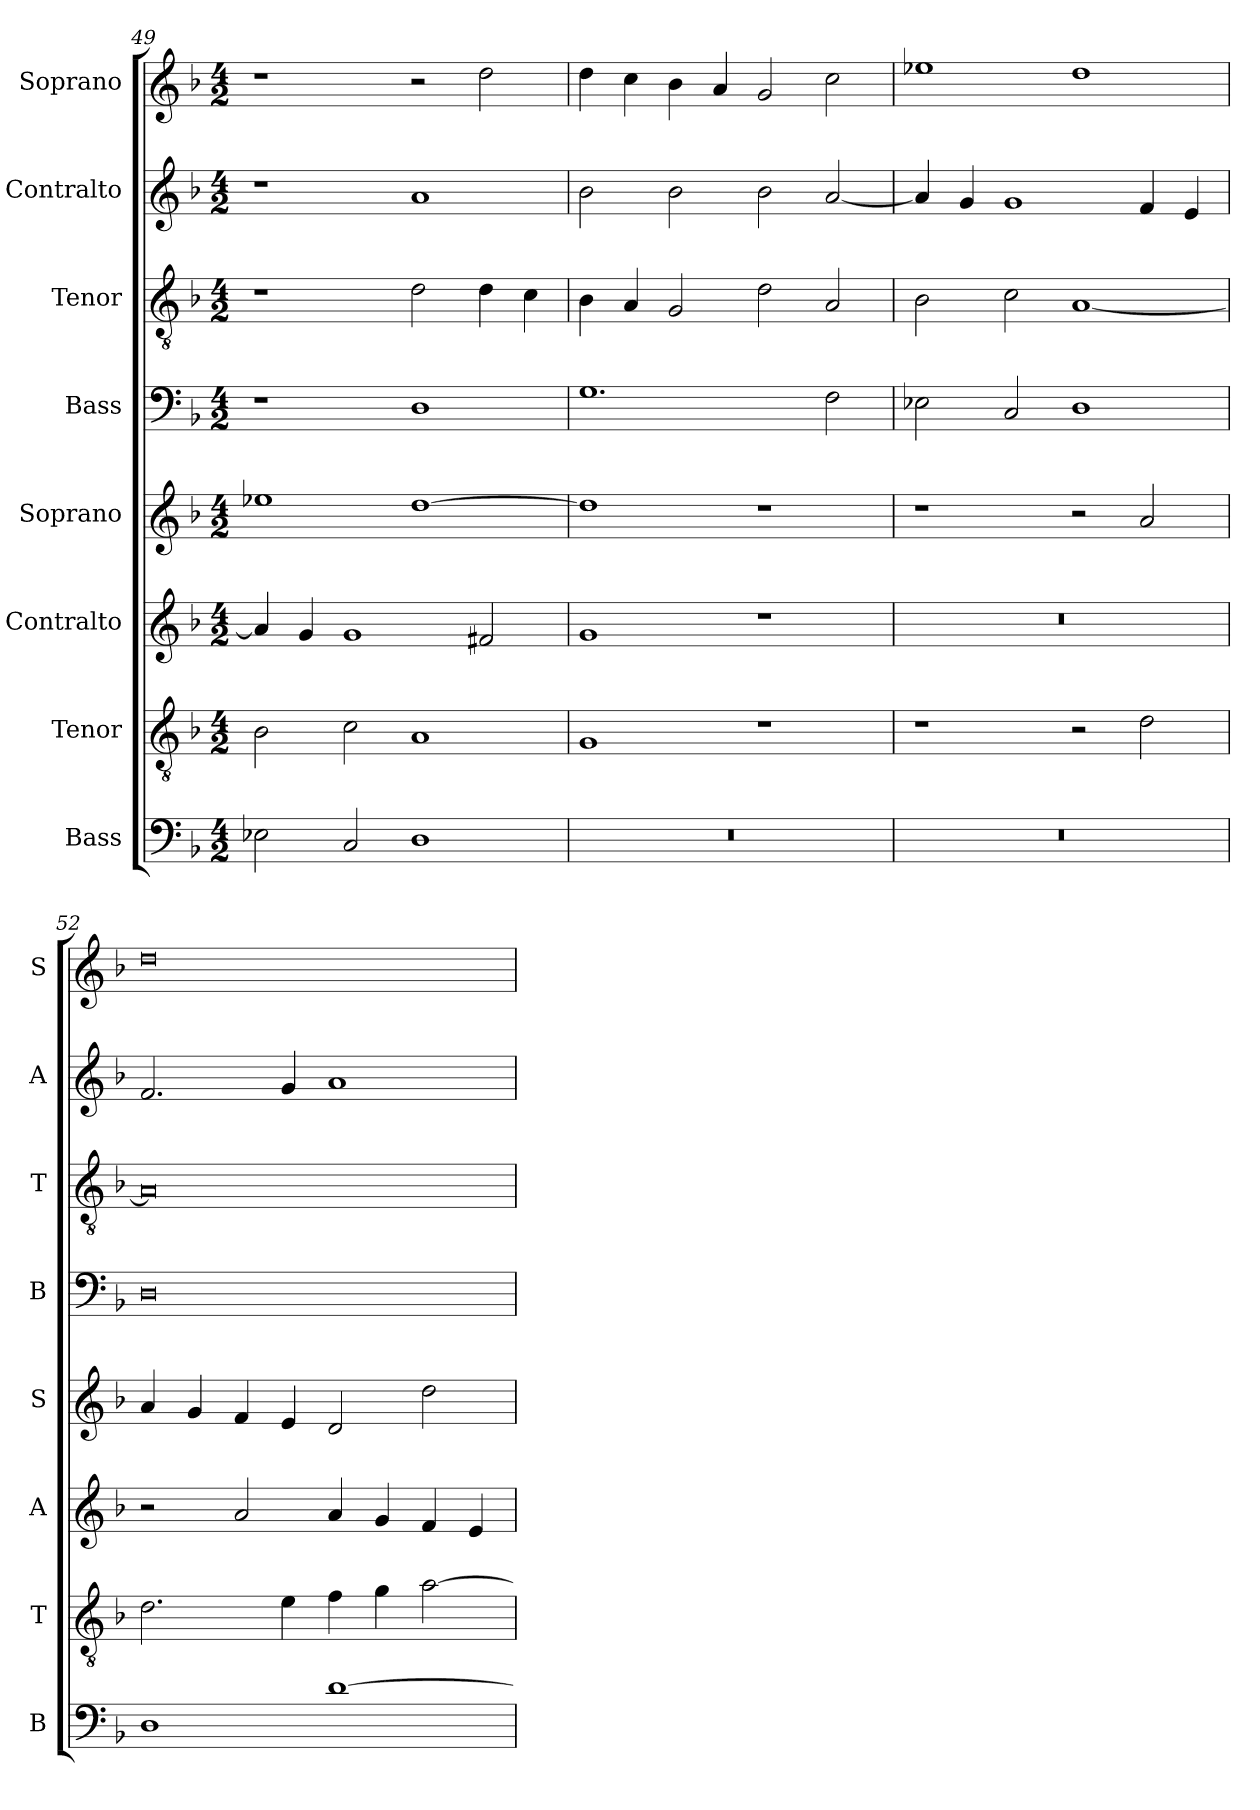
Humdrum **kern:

**kern	**kern	**kern	**kern	**kern	**kern	**kern	**kern
*part8	*part7	*part6	*part5	*part4	*part3	*part2	*part1
*staff8	*staff7	*staff6	*staff5	*staff4	*staff3	*staff2	*staff1
*I"Bass	*I"Tenor	*I"Contralto	*I"Soprano	*I"Bass	*I"Tenor	*I"Contralto	*I"Soprano
*I'B	*I'T	*I'A	*I'S	*I'B	*I'T	*I'A	*I'S
*clefF4	*clefGv2	*clefG2	*clefG2	*clefF4	*clefGv2	*clefG2	*clefG2
*k[b-]	*k[b-]	*k[b-]	*k[b-]	*k[b-]	*k[b-]	*k[b-]	*k[b-]
*G:dor	*G:dor	*G:dor	*G:dor	*G:dor	*G:dor	*G:dor	*G:dor
*M4/2	*M4/2	*M4/2	*M4/2	*M4/2	*M4/2	*M4/2	*M4/2
=49	=49	=49	=49	=49	=49	=49	=49
2E-X	2B-	4a]	1ee-X	1r	1r	1r	1r
.	.	4g	.	.	.	.	.
2C	2c	1g	.	.	.	.	.
1D	1A	.	[1dd	1D	2d	1a	2r
.	.	2f#X	.	.	4d	.	2dd
.	.	.	.	.	4c	.	.
=50	=50	=50	=50	=50	=50	=50	=50
0r	1G	1g	1dd]	1.G	4B-	2b-	4dd
.	.	.	.	.	4A	.	4cc
.	.	.	.	.	2G	2b-	4b-
.	.	.	.	.	.	.	4a
.	1r	1r	1r	.	2d	2b-	2g
.	.	.	.	2F	2A	[2a	2cc
=51	=51	=51	=51	=51	=51	=51	=51
0r	1r	0r	1r	2E-X	2B-	4a]	1ee-X
.	.	.	.	.	.	4g	.
.	.	.	.	2C	2c	1g	.
.	2r	.	2r	1D	[1A	.	1dd
.	2d	.	2a	.	.	4f	.
.	.	.	.	.	.	4e	.
=52	=52	=52	=52	=52	=52	=52	=52
1D	2.d	2r	4a	0D	0A]	2.f	0dd
.	.	.	4g	.	.	.	.
.	.	2a	4f	.	.	.	.
.	4e	.	4e	.	.	4g	.
[1d	4f	4a	2d	.	.	1a	.
.	4g	4g	.	.	.	.	.
.	[2a	4f	2dd	.	.	.	.
.	.	4e	.	.	.	.	.
=	=	=	=	=	=	=	=
*-	*-	*-	*-	*-	*-	*-	*-
